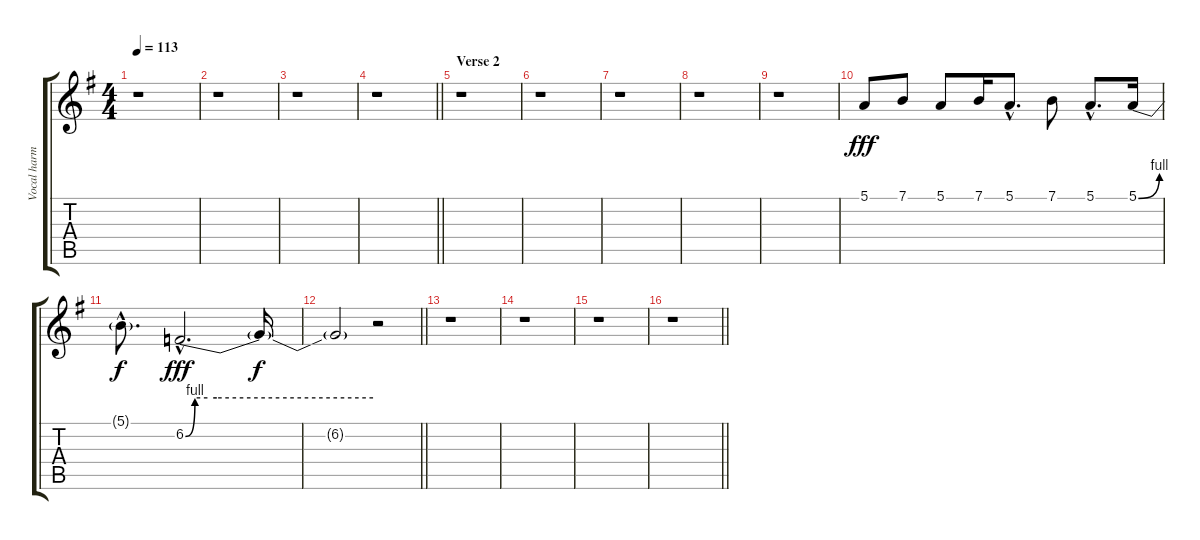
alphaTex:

\track ("Vocal harmonies" "Vocal harm") {instrument shakuhachi}
\staff {score tabs}
\tuning (E4 B3 G3 D3 A2 E2) {hide}
\ts (4 4)
\tempo 113
\clef g2
\ks g
r.1{dy f} |
r.1 |
r.1 |
\barLineRight lightlight
r.1 |
\section ("" "Verse 2")
r.1 |
r.1 |
r.1 |
r.1 |
r.1 |
5.1.8{dy fff} 7.1.8 5.1.8 7.1.16 5.1{hac}.8{d} 7.1.8 5.1{hac}.8{d} 5.1{be (bend 0 0 60 4)}.16 |
5.1{hac t}.8{d dy f} 6.2{be (custom 0 0 3 4 7 4 10 4 30 4 60 4) hac}.2{d dy fff} 6.2{t}.16{dy f volume 0} |
\barLineRight lightlight
6.2{t}.2 r.2{volume 15} |
r.1 |
r.1 |
r.1 |
\barLineRight lightlight
r.1
